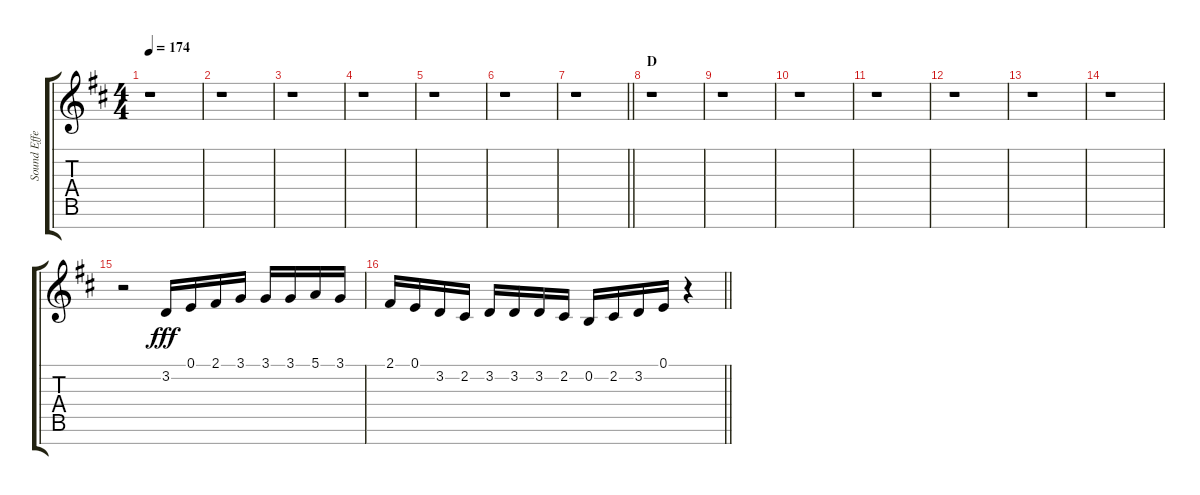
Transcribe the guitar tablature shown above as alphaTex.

\track ("Sound Effect II" "Sound Effe") {instrument guitarfretnoise}
\staff {score tabs}
\tuning (E4 B3 G3 D3 A2 E2 B1) {hide}
\ts (4 4)
\tempo 174
\clef g2
\ks bminor
r.1{dy fff} |
r.1 |
r.1 |
r.1 |
r.1 |
r.1 |
\barLineRight lightlight
r.1 |
\section ("" "D")
r.1 |
r.1 |
r.1 |
r.1 |
r.1 |
r.1 |
r.1 |
r.2 3.2.16 0.1.16 2.1.16 3.1.16 3.1.16 3.1.16 5.1.16 3.1.16 |
\barLineRight lightlight
2.1.16 0.1.16 3.2.16 2.2.16 3.2.16 3.2.16 3.2.16 2.2.16 0.2.16 2.2.16 3.2.16 0.1.16 r.4
